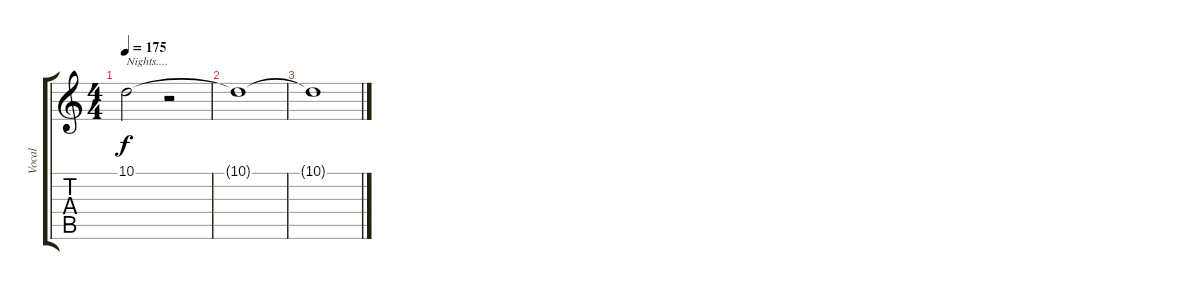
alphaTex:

\track ("Vocal" "Vocal") {instrument violin}
\staff {score tabs}
\tuning (E4 B3 G3 D3 A2 E2) {hide}
\ts (4 4)
\tempo 175
\clef g2
\ks c
10.1.2{txt "Nights...." dy f} r.2 |
10.1{t}.1 |
10.1{t}.1
